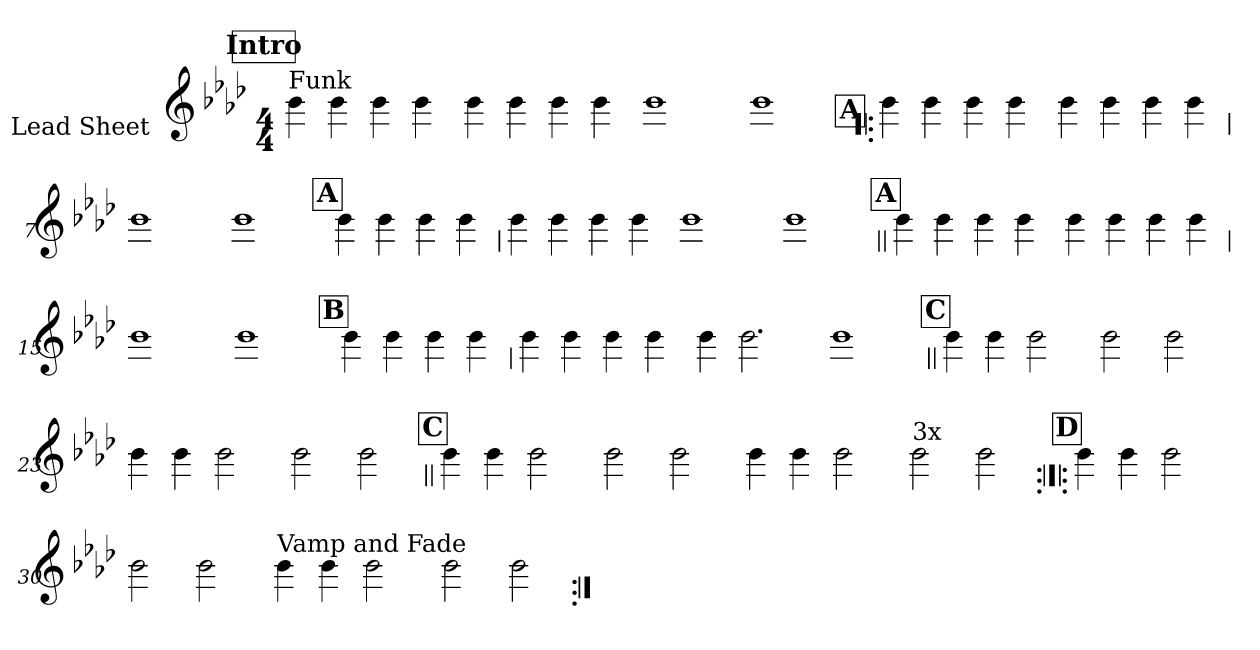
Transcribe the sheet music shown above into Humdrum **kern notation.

**kern
*part1
*staff1
*I"Lead Sheet
*stria0
*clefG2
*k[b-e-a-d-]
*A-:
*M4/4
*MM75
!!LO:REH:place=s1:a:t=Intro
=1||
!LO:TX:a:t=Funk
4b-
4b-
4b-
4b-
=2-
4b-
4b-
4b-
4b-
=3-
1b-
=4-
1b-
!!LO:LB:g=z
!!LO:REH:place=s1:a:t=A
=5!|:
4b-
4b-
4b-
4b-
=6-
4b-
4b-
4b-
4b-
!!LO:LB:g=z
=7
1b-
=8-
1b-
!!LO:REH:place=s1:a:t=A
=9-
4b-
4b-
4b-
4b-
!!LO:LB:g=z
=10
4b-
4b-
4b-
4b-
=11-
1b-
=12-
1b-
!!LO:LB:g=z
!!LO:REH:place=s1:a:t=A
=13||
4b-
4b-
4b-
4b-
=14-
4b-
4b-
4b-
4b-
!!LO:LB:g=z
=15
1b-
=16-
1b-
!!LO:REH:place=s1:a:t=B
=17-
4b-
4b-
4b-
4b-
!!LO:LB:g=z
=18
4b-
4b-
4b-
4b-
=19-
4b-
2.b-
=20-
1b-
!!LO:LB:g=z
!!LO:REH:place=s1:a:t=C
=21||
4b-
4b-
2b-
=22-
2b-
2b-
=23-
4b-
4b-
2b-
=24-
2b-
2b-
!!LO:LB:g=z
!!LO:REH:place=s1:a:t=C
=25||
4b-
4b-
2b-
=26-
2b-
2b-
=27-
4b-
4b-
2b-
=28-
!LO:TX:a:t=3x
2b-
2b-
!!LO:LB:g=z
!!LO:REH:place=s1:a:t=D
=29:|!|:
4b-
4b-
2b-
=30-
2b-
2b-
=31-
!LO:TX:a:t=Vamp and Fade
4b-
4b-
2b-
=32-
2b-
2b-
=:|!
*-
